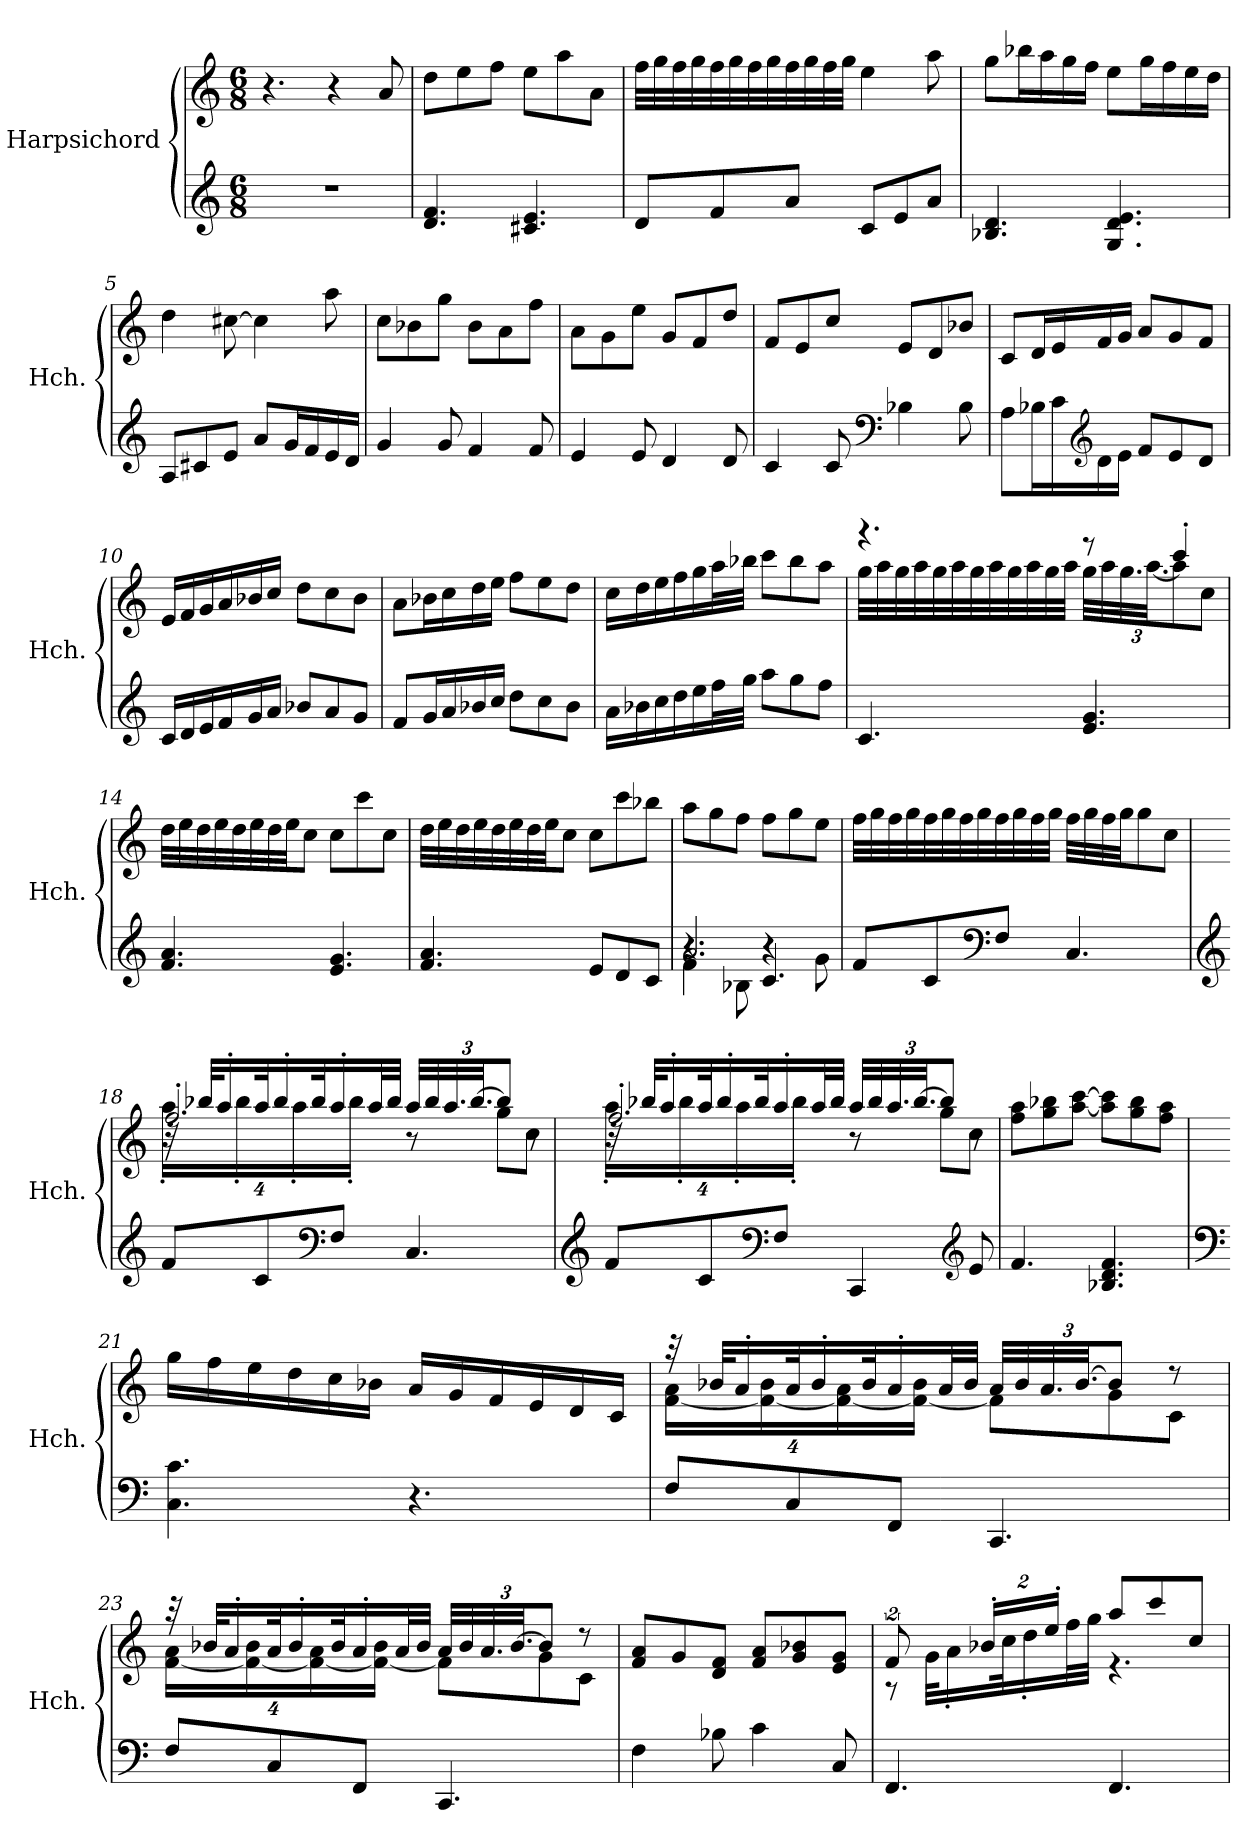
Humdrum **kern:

**kern	**kern
*part1	*part1
*staff2	*staff1
*I"Harpsichord	*
*I'Hch.	*
*clefG2	*clefG2
*k[]	*k[]
*M6/8	*M6/8
*MM100	*MM100
=1	=1
2.r	4.r
.	4r
.	8a/
=2	=2
4.d/ 4.f/	8dd\L
.	8ee\
.	8ff\J
4.c#X/ 4.e/	8ee\L
.	8aa\
.	8a\J
=3	=3
8d/L	32ff\LLL
.	32gg\
.	32ff\
.	32gg\
8f/	32ff\
.	32gg\
.	32ff\
.	32gg\
8a/J	32ff\
.	32gg\
.	32ff\
.	32gg\JJJ
8c/L	4ee\
8e/	.
8a/J	8aa\
=4	=4
4.B-X/ 4.d/	8gg\L
.	16bb-X\L
.	16aa\
.	16gg\
.	16ff\JJ
4.G/ 4.d/ 4.e/	8ee\L
.	16gg\L
.	16ff\
.	16ee\
.	16dd\JJ
!!LO:LB:g=z
=5	=5
8A/L	4dd\
8c#X/	.
8e/J	[8cc#X\
8a/L	4cc#\]
16g/L	.
16f/	.
16e/	8aa\
16d/JJ	.
=6	=6
4g/	8cc\L
.	8b-X\
8g/	8gg\J
4f/	8b-\L
.	8a\
8f/	8ff\J
=7	=7
4e/	8a\L
.	8g\
8e/	8ee\J
4d/	8g/L
.	8f/
8d/	8dd/J
=8	=8
4c/	8f/L
.	8e/
8c/	8cc/J
*clefF4	*
4B-X\	8e/L
.	8d/
8B-\	8b-X/J
!!LO:LB:g=z
=9	=9
8A\L	8c/L
16B-X\L	16d/L
16c\	16e/
*clefG2	*
16d\	16f/
16e\JJ	16g/JJ
8f/L	8a/L
8e/	8g/
8d/J	8f/J
=10	=10
16c/LL	16e/LL
16d/	16f/
16e/	16g/
16f/	16a/
16g/	16b-X/
16a/JJ	16cc/JJ
8b-X/L	8dd\L
8a/	8cc\
8g/J	8b-\J
=11	=11
8f/L	8a\L
16g/L	16b-X\L
16a/	16cc\
16b-X/	16dd\
16cc/JJ	16ee\JJ
8dd\L	8ff\L
8cc\	8ee\
8b-\J	8dd\J
=12	=12
16a\LL	16cc\LL
16b-X\	16dd\
16cc\	16ee\
16dd\	16ff\
16ee\	16gg\
32ff\L	32aa\L
32gg\JJJ	32bb-X\JJJ
8aa\L	8ccc\L
8gg\	8bb-\
8ff\J	8aa\J
!!LO:LB:g=z
=13	=13
*	*^
4.c/	4.r	32gg\LLL
.	.	32aa\
.	.	32gg\
.	.	32aa\
.	.	32gg\
.	.	32aa\
.	.	32gg\
.	.	32aa\
.	.	32gg\
.	.	32aa\
.	.	32gg\
.	.	32aa\JJJ
4.e/ 4.g/	8r	32gg\LLL
.	.	32aa\
*	*	*Xbrackettup
.	.	48.gg\
.	.	[48.aa\JJ
.	4ccc'/	8aa\]
.	.	8cc\J
*	*v	*v
=14	=14
4.f/ 4.a/	32dd\LLL
.	32ee\
.	32dd\
.	32ee\
.	32dd\
.	32ee\
.	32dd\
.	32ee\JJ
.	8cc\J
4.e/ 4.g/	8cc\L
.	8ccc\
.	8cc\J
=15	=15
4.f/ 4.a/	32dd\LLL
.	32ee\
.	32dd\
.	32ee\
.	32dd\
.	32ee\
.	32dd\
.	32ee\JJ
.	8cc\J
8e/L	8cc\L
8d/	8ccc\
8c/J	8bb-X\J
!!LO:LB:g=z
=16	=16
*^	*
*	*^	*
2.a/	4f\	4.r	8aa\L
.	.	.	8gg\
.	8B-X\	.	8ff\J
.	4r	4.c/	8ff\L
.	.	.	8gg\
.	8g\	.	8ee\J
*v	*v	*v	*
=17	=17
8f/L	32ff\LLL
.	32gg\
.	32ff\
.	32gg\
8c/	32ff\
.	32gg\
.	32ff\
.	32gg\
*clefF4	*
8F/J	32ff\
.	32gg\
.	32ff\
.	32gg\JJJ
4.C/	32ff\LLL
.	32gg\
.	32ff\
.	32gg\JJ
.	8gg\
.	8cc\J
!!LO:LB:g=z
=18	=18
*clefG2	*
*	*^
*	*	*^
8f/L	32r	32%3aa'\L	2.ff'/
.	32bb-X/KLL	.	.
.	16aa'/	.	.
.	.	32%3bb-'\	.
8c/	32aa/K	.	.
.	16bb-'/	.	.
.	.	32%3aa'\	.
.	32bb-/K	.	.
*clefF4	*	*	*
8F/J	16aa'/	.	.
.	.	32%3bb-'\J	.
.	32aa/L	.	.
.	32bb-/JJJ	.	.
4.C/	32aa/LLL	8r	.
.	32bb-/	.	.
.	48.aa/	.	.
.	[48.bb-/JJ	.	.
.	8bb-/J]	8gg\L	.
.	8r	8cc\J	.
!!LO:PB:g=z	!!	!!
=19	=19	=19	=19
*clefG2	*	*	*
8f/L	32r	32%3aa'\L	2.ff'/
.	32bb-X/KLL	.	.
.	16aa'/	.	.
.	.	32%3bb-'\	.
8c/	32aa/K	.	.
.	16bb-'/	.	.
.	.	32%3aa'\	.
.	32bb-/K	.	.
*clefF4	*	*	*
8F/J	16aa'/	.	.
.	.	32%3bb-'\J	.
.	32aa/L	.	.
.	32bb-/JJJ	.	.
4CC/	32aa/LLL	8r	.
.	32bb-/	.	.
.	48.aa/	.	.
.	[48.bb-/JJ	.	.
.	8bb-/J]	8gg\L	.
*clefG2	*	*	*
8e/	8r	8cc\J	.
*	*v	*v	*v
=20	=20
4.f/	8ff\ 8aa\L
.	8gg\ 8bb-X\
.	[8aa\ [8ccc\J
4.B-X/ 4.d/ 4.f/	8aa\] 8ccc\]L
.	8gg\ 8bb-\
.	8ff\ 8aa\J
!!LO:LB:g=z
=21	=21
*clefF4	*
4.C\ 4.c\	16gg\LL
.	16ff\
.	16ee\
.	16dd\
.	16cc\
.	16b-X\JJ
4.r	16a/LL
.	16g/
.	16f/
.	16e/
.	16d/
.	16c/JJ
=22	=22
*	*^
8F/L	32r	[32%3f\ 32%3a\L
.	32b-X/KLL	.
.	16a'/	.
.	.	32%3f\_ 32%3b-\
8C/	32a/K	.
.	16b-'/	.
.	.	32%3f\_ 32%3a\
.	32b-/K	.
8FF/J	16a'/	.
.	.	32%3f\_ 32%3b-\J
.	32a/L	.
.	32b-/JJJ	.
4.CC/	32a/LLL	8f\L]
.	32b-/	.
.	48.a/	.
.	[48.b-/JJ	.
.	8b-/J]	8g\
.	8r	8c\J
!!LO:LB:g=z	!!
=23	=23	=23
8F/L	32r	[32%3f\ 32%3a\L
.	32b-X/KLL	.
.	16a'/	.
.	.	32%3f\_ 32%3b-\
8C/	32a/K	.
.	16b-'/	.
.	.	32%3f\_ 32%3a\
.	32b-/K	.
8FF/J	16a'/	.
.	.	32%3f\_ 32%3b-\J
.	32a/L	.
.	32b-/JJJ	.
4.CC/	32a/LLL	8f\L]
.	32b-/	.
.	48.a/	.
.	[48.b-/JJ	.
.	8b-/J]	8g\
.	8r	8c\J
*	*v	*v
=24	=24
4F\	8f/ 8a/L
.	8g/
8B-X\	8d/ 8f/J
4c\	8f/ 8a/L
.	8g/ 8b-X/
8C/	8e/ 8g/J
=25	=25
*	*brackettup
*	*^
4.FF/	16%3f/	8r
.	.	32g\KLL
.	.	16a'\
.	32%3b-X'/L	.
.	.	32cc\K
.	.	16dd'\
.	32%3ee'/J	.
.	.	32ff\L
.	.	32gg\JJJ
4.FF/	8aa/L	4.r
.	8ccc/	.
.	8cc/J	.
*	*v	*v
=	=
*-	*-
